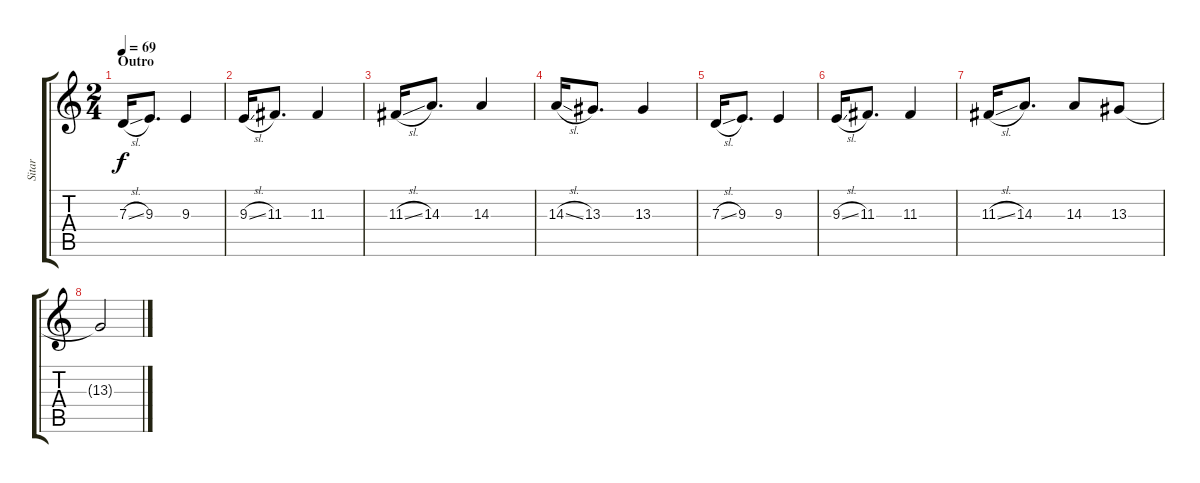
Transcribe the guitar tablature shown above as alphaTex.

\track ("Sitar" "Sitar") {instrument sitar}
\staff {score tabs}
\tuning (E4 B3 G3 D3 A2 E2) {hide}
\ts (2 4)
\section ("" "Outro")
\tempo 69
\clef g2
\ks c
7.3{sl}.16{dy f instrument sitar} 9.3.8{d} 9.3.4 |
9.3{sl}.16 11.3.8{d} 11.3.4 |
11.3{sl}.16 14.3.8{d} 14.3.4 |
14.3{sl}.16 13.3.8{d} 13.3.4 |
7.3{sl}.16 9.3.8{d} 9.3.4 |
9.3{sl}.16 11.3.8{d} 11.3.4 |
11.3{sl}.16 14.3.8{d} 14.3.8 13.3.8 |
13.3{t}.2
